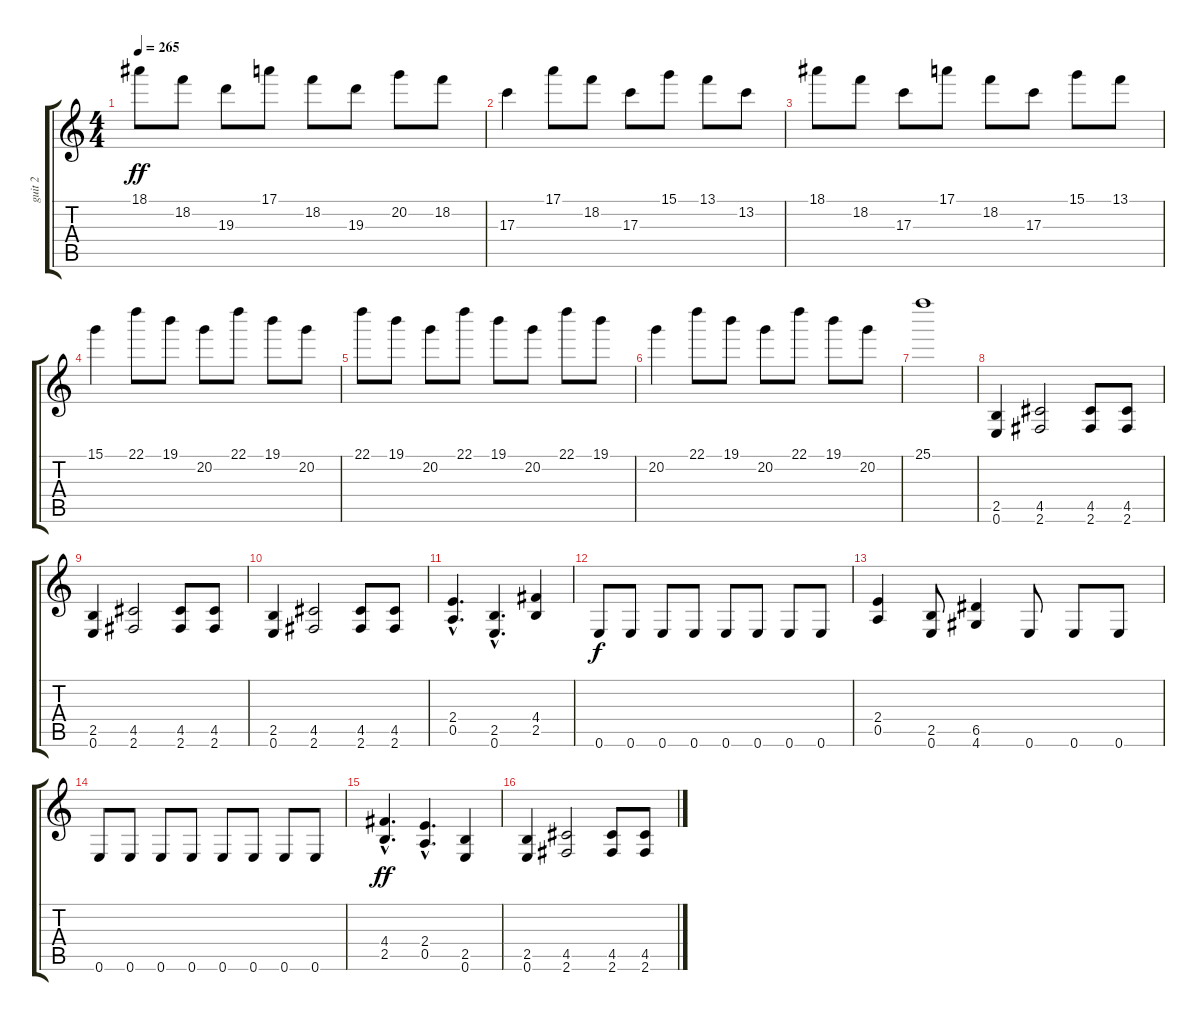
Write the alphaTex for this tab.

\track ("guit 2" "guit 2") {instrument distortionguitar}
\staff {score tabs}
\tuning (E4 B3 G3 D3 A2 E2) {hide}
\ts (4 4)
\tempo 265
\clef g2
\ks c
18.1.8{dy ff} 18.2.8 19.3.8 17.1.8 18.2.8 19.3.8 20.2.8 18.2.8 |
17.3.4 17.1.8 18.2.8 17.3.8 15.1.8 13.1.8 13.2.8 |
18.1.8 18.2.8 17.3.8 17.1.8 18.2.8 17.3.8 15.1.8 13.1.8 |
15.1.4 22.1.8 19.1.8 20.2.8 22.1.8 19.1.8 20.2.8 |
22.1.8 19.1.8 20.2.8 22.1.8 19.1.8 20.2.8 22.1.8 19.1.8 |
20.2.4 22.1.8 19.1.8 20.2.8 22.1.8 19.1.8 20.2.8 |
25.1.1 |
(2.5 0.6).4 (4.5 2.6).2 (4.5 2.6).8 (4.5 2.6).8 |
(2.5 0.6).4 (4.5 2.6).2 (4.5 2.6).8 (4.5 2.6).8 |
(2.5 0.6).4 (4.5 2.6).2 (4.5 2.6).8 (4.5 2.6).8 |
(2.4{hac} 0.5{hac}).4{d} (2.5{hac} 0.6{hac}).4{d} (4.4 2.5).4 |
0.6.8{dy f} 0.6.8 0.6.8 0.6.8 0.6.8 0.6.8 0.6.8 0.6.8 |
(2.4 0.5).4 (2.5 0.6).8 (6.5 4.6).4 0.6.8 0.6.8 0.6.8 |
0.6.8 0.6.8 0.6.8 0.6.8 0.6.8 0.6.8 0.6.8 0.6.8 |
(4.4{hac} 2.5{hac}).4{d dy ff} (2.4{hac} 0.5{hac}).4{d} (2.5 0.6).4 |
(2.5 0.6).4 (4.5 2.6).2 (4.5 2.6).8 (4.5 2.6).8
